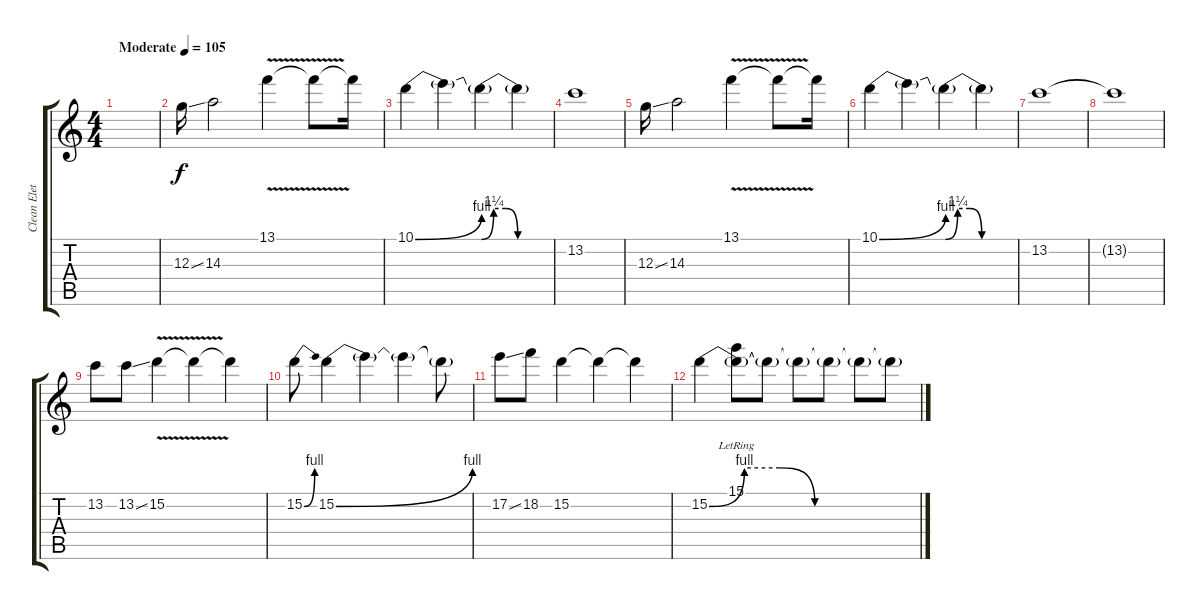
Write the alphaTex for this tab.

\track ("Clean Eletric" "Clean Elet") {instrument electricguitarclean}
\staff {score tabs}
\tuning (E4 B3 G3 D3 A2 E2) {hide}
\ts (4 4)
\tempo (105 "Moderate")
\clef g2
\ks c
|
12.3{ss}.16 14.3.2 13.1{v}.4 13.1{t}.8 13.1{t}.16 |
10.1{be (bend 0 0 60 4)}.4 10.1{t}.4 10.1{be (custom 0 0 10 5 20 5 30 0 60 0) t}.4 10.1{t}.4 |
13.2.1 |
12.3{ss}.16 14.3.2 13.1{v}.4 13.1{t}.8 13.1{t}.16 |
10.1{be (bend 0 0 60 4)}.4 10.1{t}.4 10.1{be (custom 0 0 10 5 20 5 30 0 60 0) t}.4 10.1{t}.4 |
13.2.1 |
13.2{t}.1 |
13.2.8 13.2{ss}.8 15.2{v}.4 15.2{t}.4 15.2{t}.4 |
15.2{be (bend 0 0 60 4)}.8 15.2{be (bend 0 0 60 4)}.4 15.2{t}.4 15.2{t}.4 15.2{t}.8 |
17.2{ss}.8 18.2.8 15.2.4 15.2{t}.4 15.2{t}.4 |
15.2{be (custom 0 0 10 4 20 4 30 0 60 0)}.4 (15.1{lr} 15.2{t}).8 15.2{t}.8 15.2{t}.8 15.2{t}.8 15.2{t}.8 15.2{t}.8
